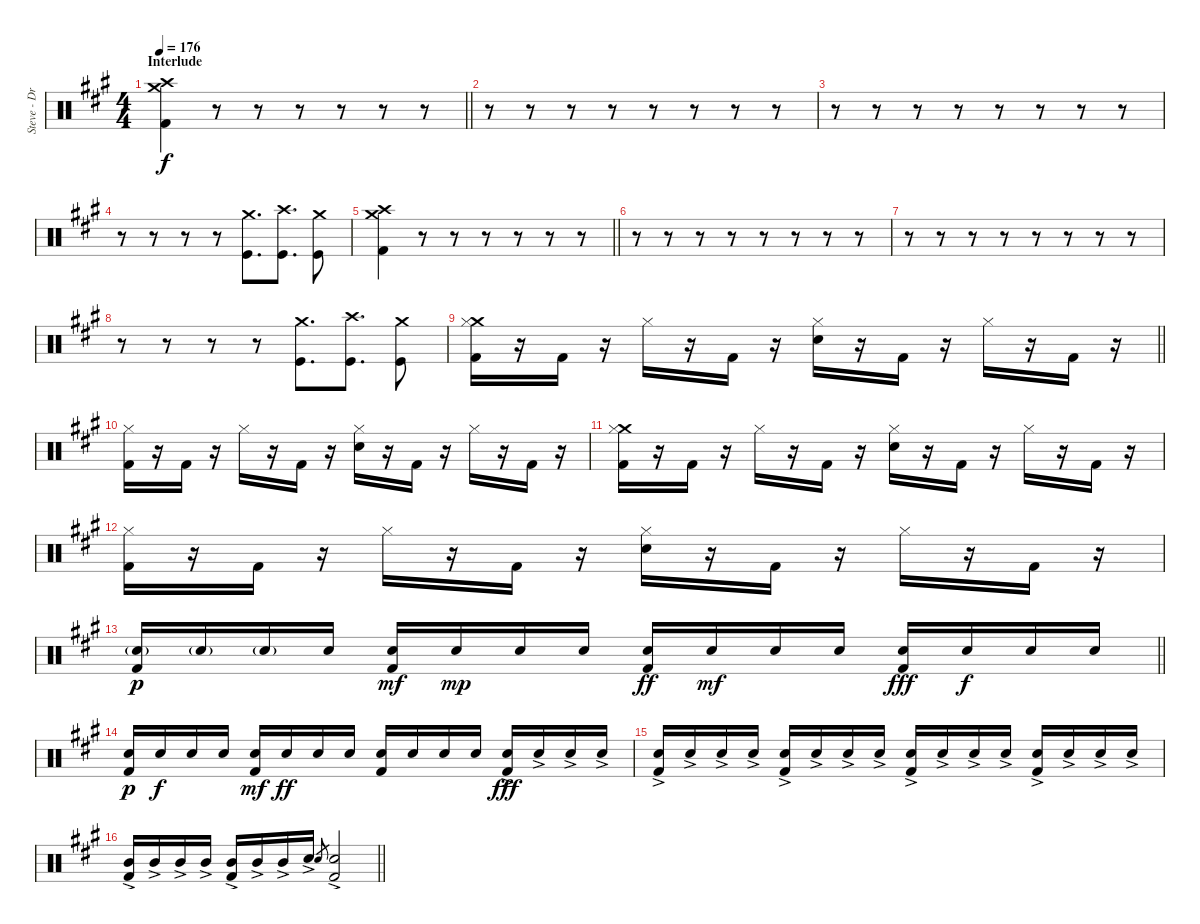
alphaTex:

\track ("Steve - Drums" "Steve - Dr") {instrument percussion}
\staff {score}
\articulation defaults
\ts (4 4)
\section ("" "Interlude")
\tempo 176
\clef neutral
\barLineRight lightlight
\ks a
("Crash high (hit)" "Crash medium (hit)" "Kick (hit) 2").4{dy f} r.8 r.8 r.8 r.8 r.8 r.8 |
r.8 r.8 r.8 r.8 r.8 r.8 r.8 r.8 |
r.8 r.8 r.8 r.8 r.8 r.8 r.8 r.8 |
r.8 r.8 r.8 r.8 ("Crash medium (hit)" "Kick (hit)").8{d} ("Crash high (hit)" "Kick (hit)").8{d} ("Crash medium (hit)" "Kick (hit)").8 |
\barLineRight lightlight
("Crash high (hit)" "Crash medium (hit)" "Kick (hit) 2").4 r.8 r.8 r.8 r.8 r.8 r.8 |
r.8 r.8 r.8 r.8 r.8 r.8 r.8 r.8 |
r.8 r.8 r.8 r.8 r.8 r.8 r.8 r.8 |
r.8 r.8 r.8 r.8 ("Crash medium (hit)" "Kick (hit)").8{d} ("Crash high (hit)" "Kick (hit)").8{d} ("Crash medium (hit)" "Kick (hit)").8 |
\barLineRight lightlight
("Crash medium (hit)" "Hi-Hat (closed)" "Kick (hit) 2").16 r.16 "Kick (hit) 2".16 r.16 "Hi-Hat (closed)".16 r.16 "Kick (hit) 2".16 r.16 ("Hi-Hat (closed)" "Snare (hit) 2").16 r.16 "Kick (hit) 2".16 r.16 "Hi-Hat (closed)".16 r.16 "Kick (hit) 2".16 r.16 |
("Hi-Hat (closed)" "Kick (hit) 2").16 r.16 "Kick (hit) 2".16 r.16 "Hi-Hat (closed)".16 r.16 "Kick (hit) 2".16 r.16 ("Hi-Hat (closed)" "Snare (hit) 2").16 r.16 "Kick (hit) 2".16 r.16 "Hi-Hat (closed)".16 r.16 "Kick (hit) 2".16 r.16 |
("Crash medium (hit)" "Hi-Hat (closed)" "Kick (hit) 2").16 r.16 "Kick (hit) 2".16 r.16 "Hi-Hat (closed)".16 r.16 "Kick (hit) 2".16 r.16 ("Hi-Hat (closed)" "Snare (hit) 2").16 r.16 "Kick (hit) 2".16 r.16 "Hi-Hat (closed)".16 r.16 "Kick (hit) 2".16 r.16 |
("Hi-Hat (closed)" "Kick (hit) 2").16 r.16 "Kick (hit) 2".16 r.16 "Hi-Hat (closed)".16 r.16 "Kick (hit) 2".16 r.16 ("Hi-Hat (closed)" "Snare (hit) 2").16 r.16 "Kick (hit) 2".16 r.16 "Hi-Hat (closed)".16 r.16 "Kick (hit) 2".16 r.16 |
\barLineRight lightlight
("Snare (hit) 2"{g} "Kick (hit) 2").16{dy p} "Snare (hit) 2"{g}.16 "Snare (hit) 2"{g}.16 "Snare (hit) 2".16 ("Snare (hit) 2" "Kick (hit) 2").16{dy mf} "Snare (hit) 2".16{dy mp} "Snare (hit) 2".16 "Snare (hit) 2".16 ("Snare (hit) 2" "Kick (hit) 2").16{dy ff} "Snare (hit) 2".16{dy mf} "Snare (hit) 2".16 "Snare (hit) 2".16 ("Snare (hit) 2" "Kick (hit) 2").16{dy fff} "Snare (hit) 2".16{dy f} "Snare (hit) 2".16 "Snare (hit) 2".16 |
("Snare (hit) 2" "Kick (hit) 2").16{dy p} "Snare (hit) 2".16{dy f} "Snare (hit) 2".16 "Snare (hit) 2".16 ("Snare (hit) 2" "Kick (hit) 2").16{dy mf} "Snare (hit) 2".16{dy ff} "Snare (hit) 2".16 "Snare (hit) 2".16 ("Snare (hit) 2" "Kick (hit) 2").16 "Snare (hit) 2".16 "Snare (hit) 2".16 "Snare (hit) 2".16 ("Snare (hit) 2"{ac} "Kick (hit) 2").16{dy fff} "Snare (hit) 2"{ac}.16 "Snare (hit) 2"{ac}.16 "Snare (hit) 2"{ac}.16 |
("Snare (hit) 2"{ac} "Kick (hit) 2").16 "Snare (hit) 2"{ac}.16 "Snare (hit) 2"{ac}.16 "Snare (hit) 2"{ac}.16 ("Snare (hit) 2"{ac} "Kick (hit) 2").16 "Snare (hit) 2"{ac}.16 "Snare (hit) 2"{ac}.16 "Snare (hit) 2"{ac}.16 ("Snare (hit) 2"{ac} "Kick (hit) 2").16 "Snare (hit) 2"{ac}.16 "Snare (hit) 2"{ac}.16 "Snare (hit) 2"{ac}.16 ("Snare (hit) 2"{ac} "Kick (hit) 2").16 "Snare (hit) 2"{ac}.16 "Snare (hit) 2"{ac}.16 "Snare (hit) 2"{ac}.16 |
\barLineRight lightlight
("Mid Tom (hit)"{ac} "Kick (hit) 2").16 "Mid Tom (hit)"{ac}.16 "Mid Tom (hit)"{ac}.16 "Mid Tom (hit)"{ac}.16 ("Mid Tom (hit)"{ac} "Kick (hit) 2").16 "Mid Tom (hit)"{ac}.16 "Mid Tom (hit)"{ac}.16 "Snare (hit) 2"{ac}.16 "Snare (hit) 2".8{gr} ("Snare (hit) 2"{ac} "Kick (hit) 2").2
